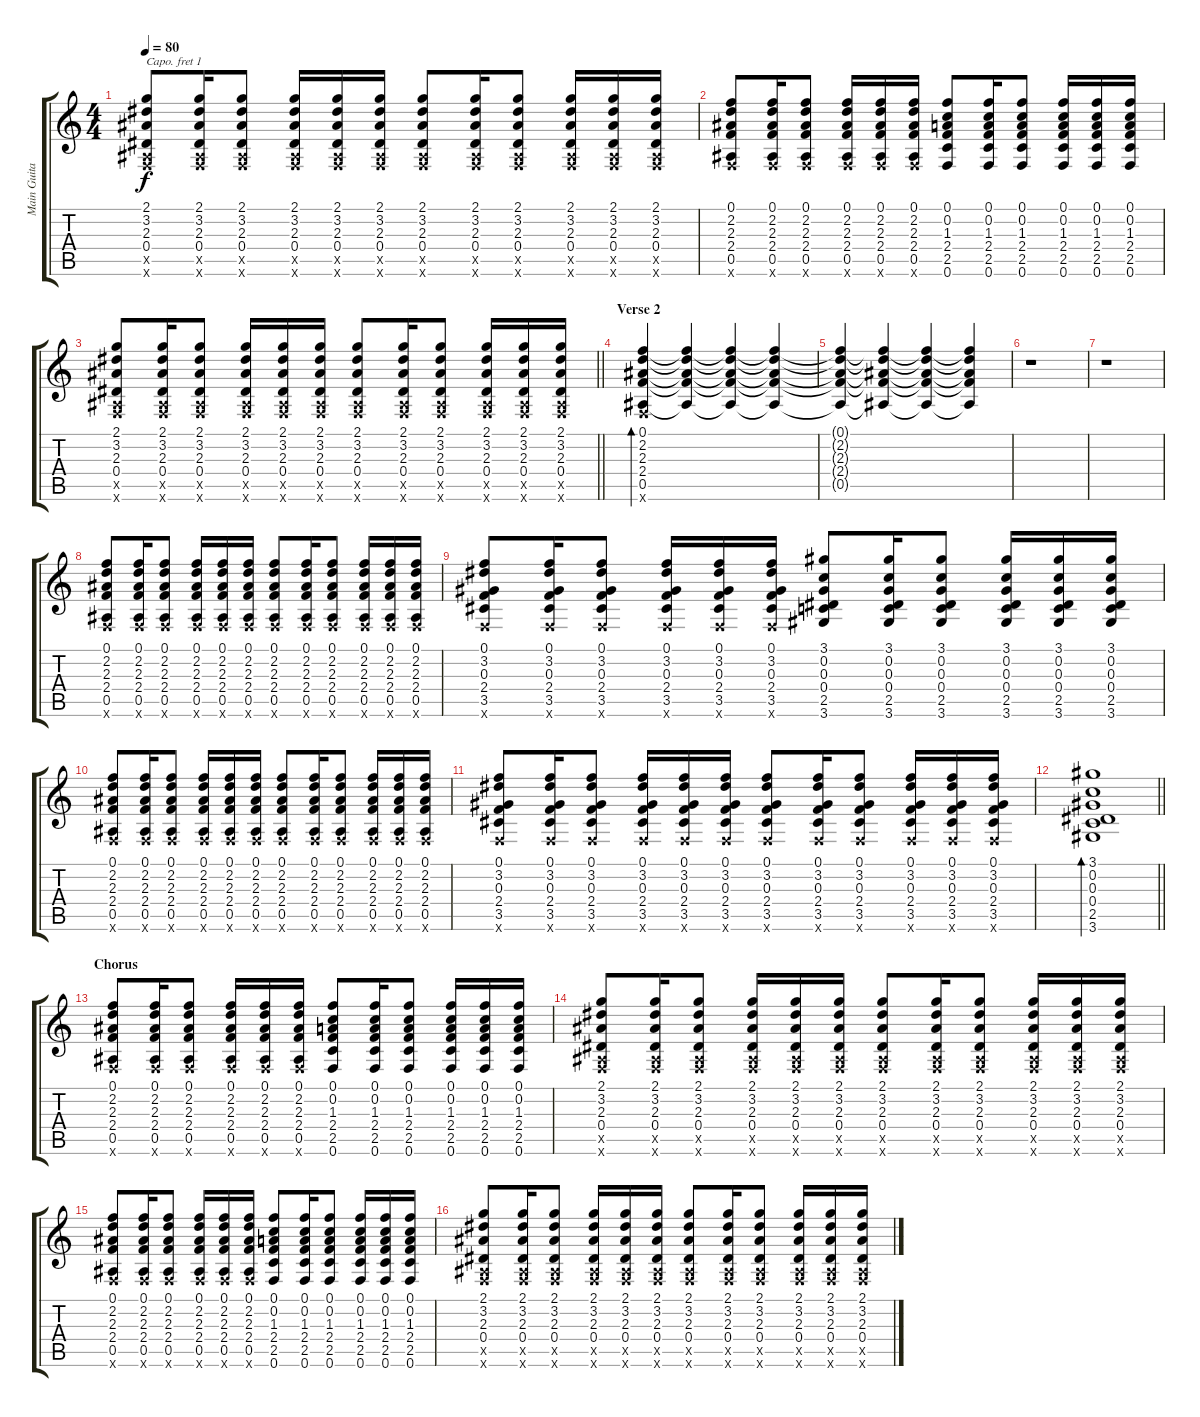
\track ("Main Guitar [Paolo Nutini]" "Main Guita") {instrument acousticguitarsteel}
\staff {score tabs}
\capo 1
\tuning (E4 B3 G3 D3 A2 E2) {hide}
\ts (4 4)
\tempo 80
\clef g2
\ks c
(2.1 3.2 2.3 0.4 0.5{x} 0.6{x}).8{dy f} (2.1 3.2 2.3 0.4 0.5{x} 0.6{x}).16 (2.1 3.2 2.3 0.4 0.5{x} 0.6{x}).8 (2.1 3.2 2.3 0.4 0.5{x} 0.6{x}).16 (2.1 3.2 2.3 0.4 0.5{x} 0.6{x}).16 (2.1 3.2 2.3 0.4 0.5{x} 0.6{x}).16 (2.1 3.2 2.3 0.4 0.5{x} 0.6{x}).8 (2.1 3.2 2.3 0.4 0.5{x} 0.6{x}).16 (2.1 3.2 2.3 0.4 0.5{x} 0.6{x}).8 (2.1 3.2 2.3 0.4 0.5{x} 0.6{x}).16 (2.1 3.2 2.3 0.4 0.5{x} 0.6{x}).16 (2.1 3.2 2.3 0.4 0.5{x} 0.6{x}).16 |
(0.1 2.2 2.3 2.4 0.5 0.6{x}).8 (0.1 2.2 2.3 2.4 0.5 0.6{x}).16 (0.1 2.2 2.3 2.4 0.5 0.6{x}).8 (0.1 2.2 2.3 2.4 0.5 0.6{x}).16 (0.1 2.2 2.3 2.4 0.5 0.6{x}).16 (0.1 2.2 2.3 2.4 0.5 0.6{x}).16 (0.1 0.2 1.3 2.4 2.5 0.6).8 (0.1 0.2 1.3 2.4 2.5 0.6).16 (0.1 0.2 1.3 2.4 2.5 0.6).8 (0.1 0.2 1.3 2.4 2.5 0.6).16 (0.1 0.2 1.3 2.4 2.5 0.6).16 (0.1 0.2 1.3 2.4 2.5 0.6).16 |
\barLineRight lightlight
(2.1 3.2 2.3 0.4 0.5{x} 0.6{x}).8 (2.1 3.2 2.3 0.4 0.5{x} 0.6{x}).16 (2.1 3.2 2.3 0.4 0.5{x} 0.6{x}).8 (2.1 3.2 2.3 0.4 0.5{x} 0.6{x}).16 (2.1 3.2 2.3 0.4 0.5{x} 0.6{x}).16 (2.1 3.2 2.3 0.4 0.5{x} 0.6{x}).16 (2.1 3.2 2.3 0.4 0.5{x} 0.6{x}).8 (2.1 3.2 2.3 0.4 0.5{x} 0.6{x}).16 (2.1 3.2 2.3 0.4 0.5{x} 0.6{x}).8 (2.1 3.2 2.3 0.4 0.5{x} 0.6{x}).16 (2.1 3.2 2.3 0.4 0.5{x} 0.6{x}).16 (2.1 3.2 2.3 0.4 0.5{x} 0.6{x}).16 |
\section ("" "Verse 2")
(0.1 2.2 2.3 2.4 0.5 0.6{x}).4{bd 120} (0.1{t} 2.2{t} 2.3{t} 2.4{t} 0.5{t}).4 (0.1{t} 2.2{t} 2.3{t} 2.4{t} 0.5{t}).4 (0.1{t} 2.2{t} 2.3{t} 2.4{t} 0.5{t}).4 |
(0.1{t} 2.2{t} 2.3{t} 2.4{t} 0.5{t}).4 (0.1{t} 2.2{t} 2.3{t} 2.4{t} 0.5{t}).4 (0.1{t} 2.2{t} 2.3{t} 2.4{t} 0.5{t}).4 (0.1{t} 2.2{t} 2.3{t} 2.4{t} 0.5{t}).4 |
r.1 |
r.1 |
(0.1 2.2 2.3 2.4 0.5 0.6{x}).8{volume 7 balance 0} (0.1 2.2 2.3 2.4 0.5 0.6{x}).16 (0.1 2.2 2.3 2.4 0.5 0.6{x}).8 (0.1 2.2 2.3 2.4 0.5 0.6{x}).16 (0.1 2.2 2.3 2.4 0.5 0.6{x}).16 (0.1 2.2 2.3 2.4 0.5 0.6{x}).16 (0.1 2.2 2.3 2.4 0.5 0.6{x}).8 (0.1 2.2 2.3 2.4 0.5 0.6{x}).16 (0.1 2.2 2.3 2.4 0.5 0.6{x}).8 (0.1 2.2 2.3 2.4 0.5 0.6{x}).16 (0.1 2.2 2.3 2.4 0.5 0.6{x}).16 (0.1 2.2 2.3 2.4 0.5 0.6{x}).16 |
(0.1 3.2 0.3 2.4 3.5 0.6{x}).8 (0.1 3.2 0.3 2.4 3.5 0.6{x}).16 (0.1 3.2 0.3 2.4 3.5 0.6{x}).8 (0.1 3.2 0.3 2.4 3.5 0.6{x}).16 (0.1 3.2 0.3 2.4 3.5 0.6{x}).16 (0.1 3.2 0.3 2.4 3.5 0.6{x}).16 (3.1 0.2 0.3 0.4 2.5 3.6).8 (3.1 0.2 0.3 0.4 2.5 3.6).16 (3.1 0.2 0.3 0.4 2.5 3.6).8 (3.1 0.2 0.3 0.4 2.5 3.6).16 (3.1 0.2 0.3 0.4 2.5 3.6).16 (3.1 0.2 0.3 0.4 2.5 3.6).16 |
(0.1 2.2 2.3 2.4 0.5 0.6{x}).8 (0.1 2.2 2.3 2.4 0.5 0.6{x}).16 (0.1 2.2 2.3 2.4 0.5 0.6{x}).8 (0.1 2.2 2.3 2.4 0.5 0.6{x}).16 (0.1 2.2 2.3 2.4 0.5 0.6{x}).16 (0.1 2.2 2.3 2.4 0.5 0.6{x}).16 (0.1 2.2 2.3 2.4 0.5 0.6{x}).8 (0.1 2.2 2.3 2.4 0.5 0.6{x}).16 (0.1 2.2 2.3 2.4 0.5 0.6{x}).8 (0.1 2.2 2.3 2.4 0.5 0.6{x}).16 (0.1 2.2 2.3 2.4 0.5 0.6{x}).16 (0.1 2.2 2.3 2.4 0.5 0.6{x}).16 |
(0.1 3.2 0.3 2.4 3.5 0.6{x}).8 (0.1 3.2 0.3 2.4 3.5 0.6{x}).16 (0.1 3.2 0.3 2.4 3.5 0.6{x}).8 (0.1 3.2 0.3 2.4 3.5 0.6{x}).16 (0.1 3.2 0.3 2.4 3.5 0.6{x}).16 (0.1 3.2 0.3 2.4 3.5 0.6{x}).16 (0.1 3.2 0.3 2.4 3.5 0.6{x}).8 (0.1 3.2 0.3 2.4 3.5 0.6{x}).16 (0.1 3.2 0.3 2.4 3.5 0.6{x}).8 (0.1 3.2 0.3 2.4 3.5 0.6{x}).16 (0.1 3.2 0.3 2.4 3.5 0.6{x}).16 (0.1 3.2 0.3 2.4 3.5 0.6{x}).16 |
\barLineRight lightlight
(3.1 0.2 0.3 0.4 2.5 3.6).1{bd 60} |
\section ("" "Chorus")
(0.1 2.2 2.3 2.4 0.5 0.6{x}).8 (0.1 2.2 2.3 2.4 0.5 0.6{x}).16 (0.1 2.2 2.3 2.4 0.5 0.6{x}).8 (0.1 2.2 2.3 2.4 0.5 0.6{x}).16 (0.1 2.2 2.3 2.4 0.5 0.6{x}).16 (0.1 2.2 2.3 2.4 0.5 0.6{x}).16 (0.1 0.2 1.3 2.4 2.5 0.6).8 (0.1 0.2 1.3 2.4 2.5 0.6).16 (0.1 0.2 1.3 2.4 2.5 0.6).8 (0.1 0.2 1.3 2.4 2.5 0.6).16 (0.1 0.2 1.3 2.4 2.5 0.6).16 (0.1 0.2 1.3 2.4 2.5 0.6).16 |
(2.1 3.2 2.3 0.4 0.5{x} 0.6{x}).8 (2.1 3.2 2.3 0.4 0.5{x} 0.6{x}).16 (2.1 3.2 2.3 0.4 0.5{x} 0.6{x}).8 (2.1 3.2 2.3 0.4 0.5{x} 0.6{x}).16 (2.1 3.2 2.3 0.4 0.5{x} 0.6{x}).16 (2.1 3.2 2.3 0.4 0.5{x} 0.6{x}).16 (2.1 3.2 2.3 0.4 0.5{x} 0.6{x}).8 (2.1 3.2 2.3 0.4 0.5{x} 0.6{x}).16 (2.1 3.2 2.3 0.4 0.5{x} 0.6{x}).8 (2.1 3.2 2.3 0.4 0.5{x} 0.6{x}).16 (2.1 3.2 2.3 0.4 0.5{x} 0.6{x}).16 (2.1 3.2 2.3 0.4 0.5{x} 0.6{x}).16 |
(0.1 2.2 2.3 2.4 0.5 0.6{x}).8 (0.1 2.2 2.3 2.4 0.5 0.6{x}).16 (0.1 2.2 2.3 2.4 0.5 0.6{x}).8 (0.1 2.2 2.3 2.4 0.5 0.6{x}).16 (0.1 2.2 2.3 2.4 0.5 0.6{x}).16 (0.1 2.2 2.3 2.4 0.5 0.6{x}).16 (0.1 0.2 1.3 2.4 2.5 0.6).8 (0.1 0.2 1.3 2.4 2.5 0.6).16 (0.1 0.2 1.3 2.4 2.5 0.6).8 (0.1 0.2 1.3 2.4 2.5 0.6).16 (0.1 0.2 1.3 2.4 2.5 0.6).16 (0.1 0.2 1.3 2.4 2.5 0.6).16 |
(2.1 3.2 2.3 0.4 0.5{x} 0.6{x}).8 (2.1 3.2 2.3 0.4 0.5{x} 0.6{x}).16 (2.1 3.2 2.3 0.4 0.5{x} 0.6{x}).8 (2.1 3.2 2.3 0.4 0.5{x} 0.6{x}).16 (2.1 3.2 2.3 0.4 0.5{x} 0.6{x}).16 (2.1 3.2 2.3 0.4 0.5{x} 0.6{x}).16 (2.1 3.2 2.3 0.4 0.5{x} 0.6{x}).8 (2.1 3.2 2.3 0.4 0.5{x} 0.6{x}).16 (2.1 3.2 2.3 0.4 0.5{x} 0.6{x}).8 (2.1 3.2 2.3 0.4 0.5{x} 0.6{x}).16 (2.1 3.2 2.3 0.4 0.5{x} 0.6{x}).16 (2.1 3.2 2.3 0.4 0.5{x} 0.6{x}).16
